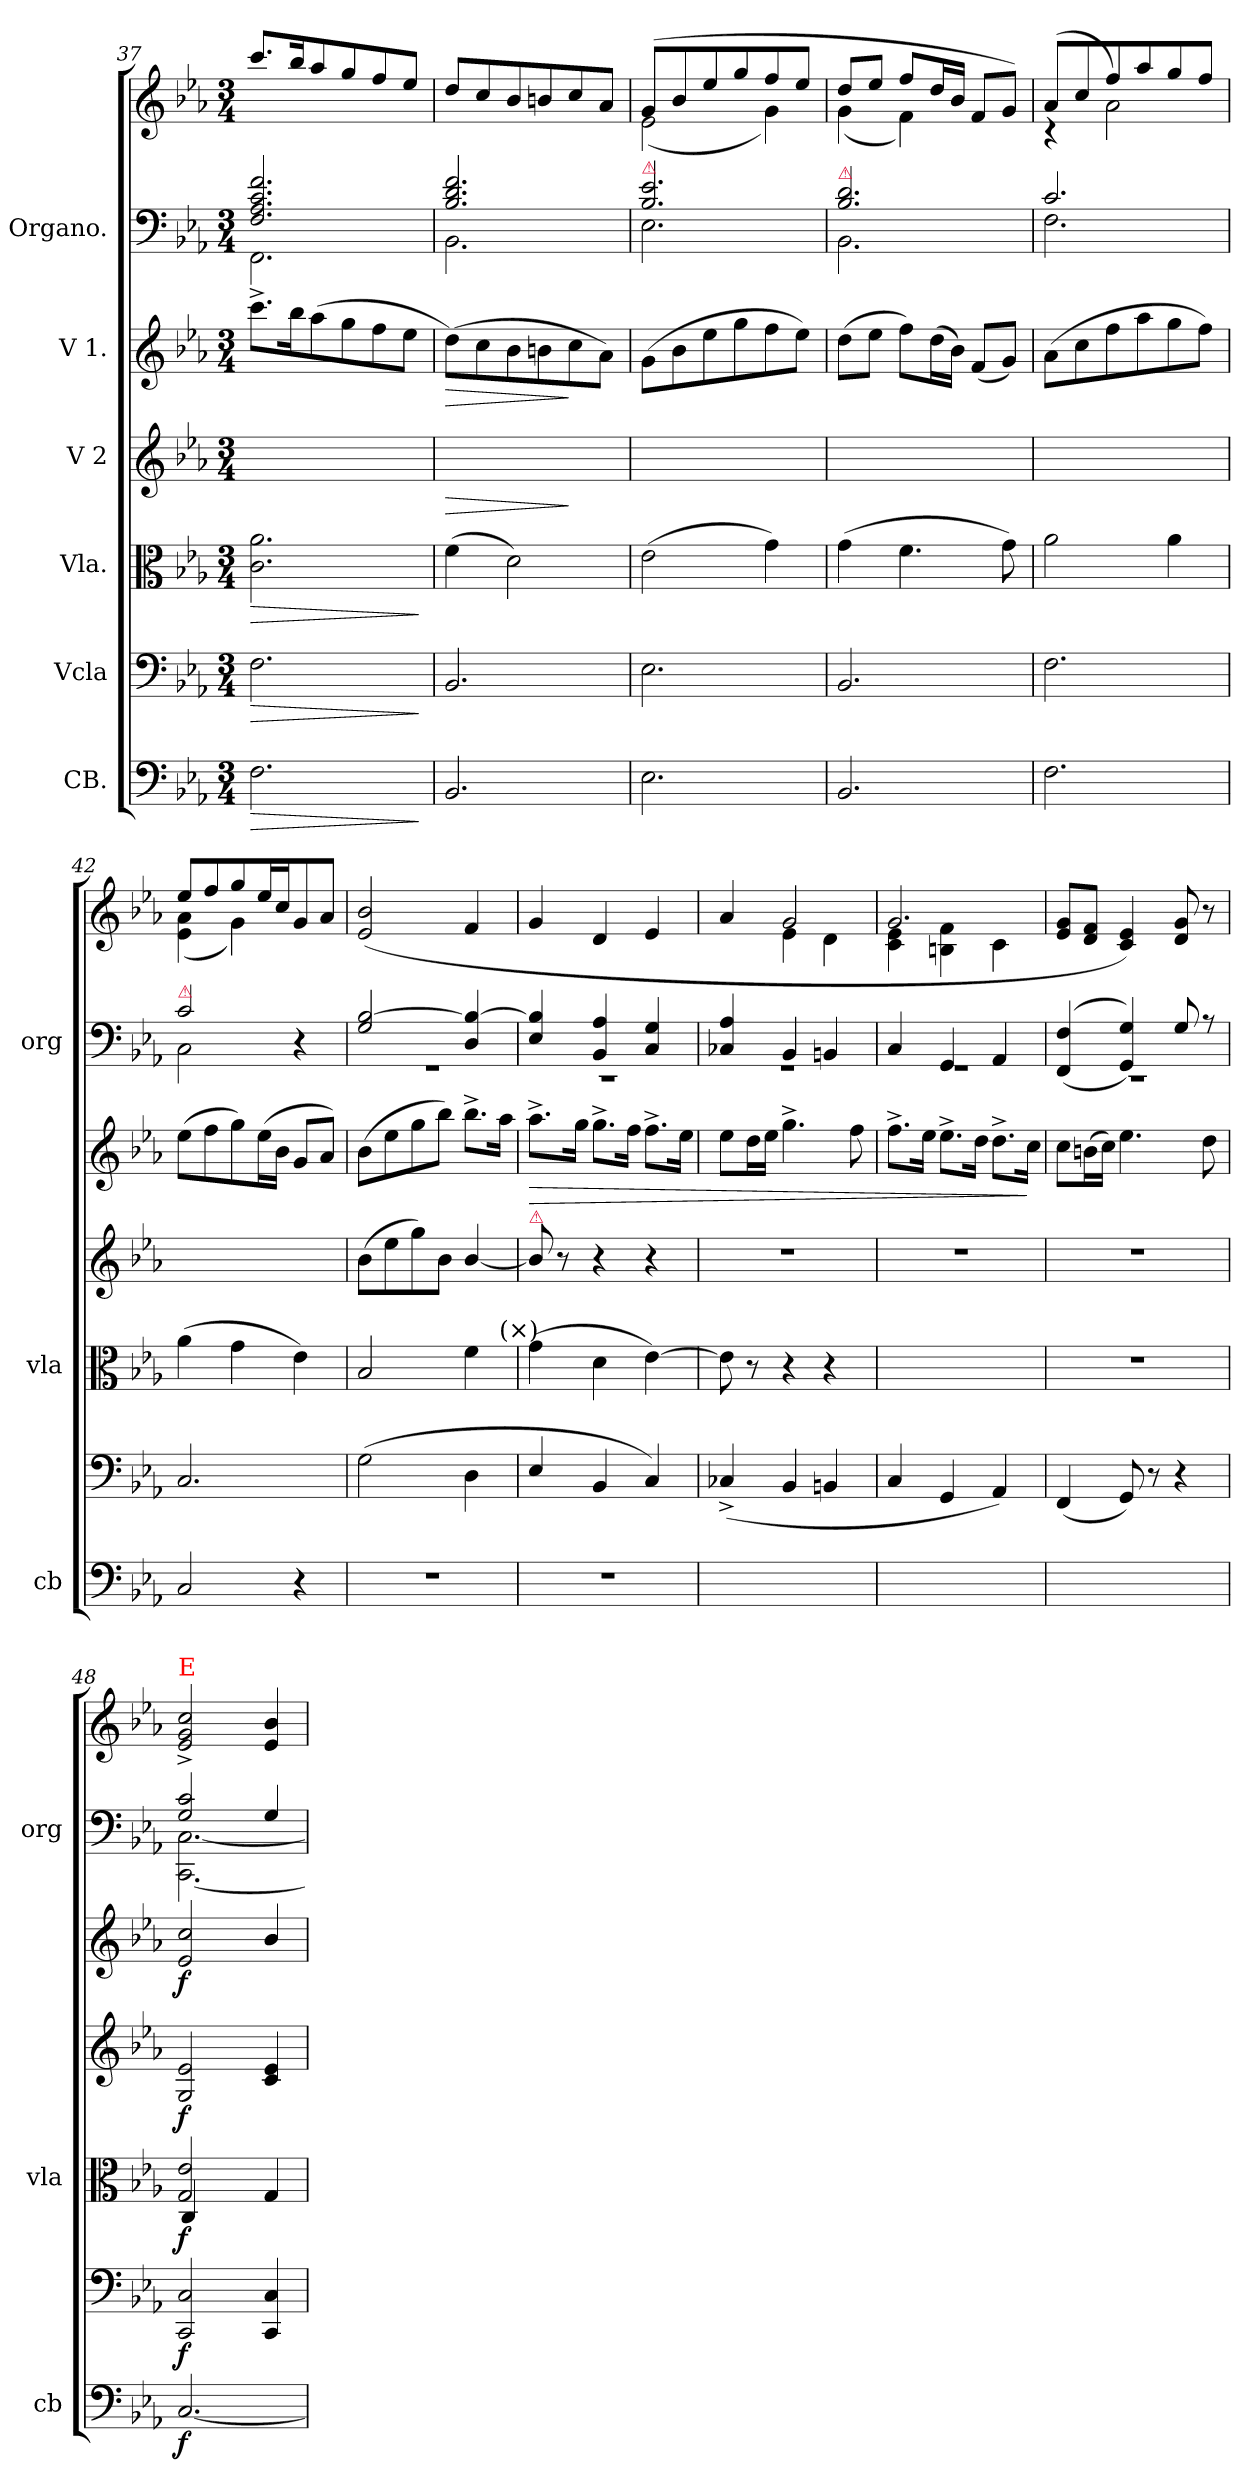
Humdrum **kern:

**kern	**dynam	**kern	**dynam	**kern	**dynam	**kern	**dynam	**kern	**dynam	**kern	**kern
*part6	*part6	*part5	*part5	*part4	*part4	*part3	*part3	*part2	*part2	*part1	*part1
*staff7	*staff7	*staff6	*staff6	*staff5	*staff5	*staff4	*staff4	*staff3	*staff3	*staff2	*staff1
*I"CB.	*	*I"Vcla	*	*I"Vla.	*	*I"V 2	*	*I"V 1.	*	*I"Organo.	*
*I'cb	*	*	*	*I'vla	*	*	*	*	*	*I'org	*
*clefF4	*	*clefF4	*	*clefC3	*	*clefG2	*	*clefG2	*	*clefF4	*clefG2
*k[b-e-a-]	*	*k[b-e-a-]	*	*k[b-e-a-]	*	*k[b-e-a-]	*	*k[b-e-a-]	*	*k[b-e-a-]	*k[b-e-a-]
*E-:	*	*E-:	*	*E-:	*	*E-:	*	*E-:	*	*E-:	*E-:
*M3/4	*	*M3/4	*	*M3/4	*	*M3/4	*	*M3/4	*	*M3/4	*M3/4
=37	=37	=37	=37	=37	=37	=37	=37	=37	=37	=37	=37
!	!	!	!	!	!	!	!	!	!	!LO:TX:a:color=crimson:t=⚠	!
!	!LO:HP:b	!	!LO:HP:b	!	!LO:HP:b	!	!	!	!	!	!
*	*	*	*	*	*	*	*	*	*	*^	*
2.F\	>	2.F\	>	2.c\ 2.a-\	>	8.ccc^>\Lyy	.	8.ccc^>\L	.	2.F/ 2.A-/ 2.c/ 2.f/	2.FF\	8.ccc/L
.	.	.	.	.	.	16bb-\Kyy	.	16bb-\K	.	.	.	16bb-/K
.	.	.	.	.	.	8aa-\yy	.	(>8aa-\	.	.	.	8aa-/
.	.	.	.	.	.	8gg\yy	.	8gg\	.	.	.	8gg/
.	.	.	.	.	.	8ff\yy	.	8ff\	.	.	.	8ff/
.	.	.	.	.	.	8ee-\Jyy	.	8ee-\J	.	.	.	8ee-/J
*	*	*	*	*	*	*	*	*	*	*v	*v	*
.	]	.	]	.	]	.	.	.	.	.	.
=38	=38	=38	=38	=38	=38	=38	=38	=38	=38	=38	=38
!	!	!	!	!	!	!	!	!	!	!LO:TX:a:color=crimson:t=⚠	!
!	!	!	!	!	!	!	!LO:HP:b	!	!LO:HP:b	!	!
*	*	*	*	*	*	*	*	*	*	*^	*
2.BB-/	.	2.BB-/	.	(>4f\	.	8dd\Lyy	>	(8dd\L)	>	2.B-/ 2.d/ 2.f/	2.BB-\	8dd/L
.	.	.	.	.	.	8cc\yy	.	8cc\	.	.	.	8cc/
.	.	.	.	2d\)	.	8b-\yy	.	8b-\	.	.	.	8b-/
.	.	.	.	.	.	8bn\yy	.	8bn\	.	.	.	8bn/
.	.	.	.	.	.	8cc\yy	]	8cc\	]	.	.	8cc/
.	.	.	.	.	.	8a-\Jyy	.	8a-\J)	.	.	.	8a-/J
=39	=39	=39	=39	=39	=39	=39	=39	=39	=39	=39	=39	=39
*	*	*	*	*	*	*	*	*	*	*	*	*^
!	!	!	!	!	!	!	!	!	!	!LO:TX:a:color=crimson:t=⚠	!	!	!
2.E-\	.	2.E-\	.	(>2e-\	.	8g\Lyy	.	(>8g\L	.	2.B-/ 2.e-/	2.E-\	(8g/L	(>2e-\
.	.	.	.	.	.	8b-\yy	.	8b-\	.	.	.	8b-/	.
.	.	.	.	.	.	8ee-\yy	.	8ee-\	.	.	.	8ee-/	.
.	.	.	.	.	.	8gg\yy	.	8gg\	.	.	.	8gg/	.
.	.	.	.	4g\)	.	8ff\yy	.	8ff\	.	.	.	8ff/	4g\)
.	.	.	.	.	.	8ee-\Jyy	.	8ee-\J)	.	.	.	8ee-/J	.
=40	=40	=40	=40	=40	=40	=40	=40	=40	=40	=40	=40	=40	=40
!	!	!	!	!	!	!	!	!	!	!LO:TX:a:color=crimson:t=⚠	!	!	!
2.BB-/	.	2.BB-/	.	(>4g\	.	8dd\Lyy	.	(>8dd\L	.	2.B-/ 2.d/	2.BB-\	8dd/L	(>4g\
.	.	.	.	.	.	8ee-\Jyy	.	8ee-\J	.	.	.	8ee-/J	.
.	.	.	.	4.f\	.	8ff\Lyy	.	8ff\L)	.	.	.	8ff/L	4f\)
.	.	.	.	.	.	16dd\Lyy	.	(>16dd\L	.	.	.	16dd/L	.
.	.	.	.	.	.	16b-\JJyy	.	16b-\JJ)	.	.	.	16b-/JJ	.
.	.	.	.	.	.	8f/Lyy	.	(<8f/L	.	.	.	8f/L	4rcyy
.	.	.	.	8g\)	.	8g/Jyy	.	8g/J)	.	.	.	8g/J)	.
=41	=41	=41	=41	=41	=41	=41	=41	=41	=41	=41	=41	=41	=41
2.F\	.	2.F\	.	2a-\	.	8a-\Lyy	.	(>8a-\L	.	2.c/	2.F\	(>8a-/L	4rc
.	.	.	.	.	.	8cc\yy	.	8cc\	.	.	.	8cc/	.
.	.	.	.	.	.	8ff\yy	.	8ff\	.	.	.	8ff/	2a-\)
.	.	.	.	.	.	8aa-\yy	.	8aa-\	.	.	.	8aa-/	.
.	.	.	.	4a-\	.	8gg\yy	.	8gg\	.	.	.	8gg/	.
.	.	.	.	.	.	8ff\Jyy	.	8ff\J)	.	.	.	8ff/J	.
=42	=42	=42	=42	=42	=42	=42	=42	=42	=42	=42	=42	=42	=42
!	!	!	!	!	!	!	!	!	!	!LO:TX:a:color=crimson:t=⚠	!	!	!
2C/	.	2.C/	.	(>4a-\	.	8ee-\Lyy	.	(>8ee-\L	.	2c/	2C\	8ee-/L	(>4e-\ 4a-\
.	.	.	.	.	.	8ff\yy	.	8ff\	.	.	.	8ff/	.
.	.	.	.	4g\	.	8gg\yy	.	8gg\)	.	.	.	8gg/	4g\)
.	.	.	.	.	.	16ee-\Lyy	.	(>16ee-\L	.	.	.	16ee-/L	.
.	.	.	.	.	.	16b-\JJyy	.	16b-\JJ	.	.	.	16cc/J	.
4r	.	.	.	4e-\)	.	8g/Lyy	.	8g/L	.	4rcyy	4r	8g/	4rcyy
.	.	.	.	.	.	8a-/Jyy	.	8a-/J)	.	.	.	8a-/J	.
*	*	*	*	*	*	*	*	*	*	*	*	*v	*v
=43	=43	=43	=43	=43	=43	=43	=43	=43	=43	=43	=43	=43
*	*	*	*	*^	*	*	*	*	*	*	*	*
2.r	.	(>2G\	.	2B-/	2ryy	.	(>8b-\L	.	(>8b-\L	.	2G/ [>2B-/	2.r	(>2e-/ 2b-/
.	.	.	.	.	.	.	8ee-\	.	8ee-\	.	.	.	.
.	.	.	.	.	.	.	8gg\)	.	8gg\	.	.	.	.
.	.	.	.	.	.	.	8b-\J	.	8bb-\J)	.	.	.	.
.	.	4D\	.	4f\	8.ryy	.	[4b-/	.	8.bb-^>\L	.	4D/ 4B-_/	.	4f/
!	!	!	!	!	!LO:TX:a:t=(×)	!	!	!	!	!	!	!	!
.	.	.	.	.	16ryy	.	.	.	16aa-\Jk	.	.	.	.
=44	=44	=44	=44	=44	=44	=44	=44	=44	=44	=44	=44	=44	=44
!	!	!	!	!	!	!	!	!	!LO:TX:b:i:color=crimson:t=⚠	!	!	!	!
!	!	!	!	!LO:TX:a:color=crimson:t=⚠	!	!	!	!	!	!	!	!	!
!	!	!	!	!	!	!	!	!	!	!LO:HP:b	!	!	!
*	*	*	*	*v	*v	*	*	*	*	*	*	*	*
2.r	.	4E-/	.	(>4g\	.	8b-/]	.	8.aa-^>\L	>	4E-/ 4B-]/	2.r	4g/
.	.	.	.	.	.	8r	.	.	.	.	.	.
.	.	.	.	.	.	.	.	16gg\Jk	.	.	.	.
.	.	4BB-/	.	4d\	.	4r	.	8.gg^>\L	.	4BB-/ 4A-/	.	4d/
.	.	.	.	.	.	.	.	16ff\Jk	.	.	.	.
.	.	4C/)	.	[4e-\)	.	4r	.	8.ff^>\L	.	4C/ 4G/	.	4e-/
.	.	.	.	.	.	.	.	16ee-\Jk	.	.	.	.
=45	=45	=45	=45	=45	=45	=45	=45	=45	=45	=45	=45	=45
*	*	*	*	*	*	*	*	*	*	*	*	*^
2.ryy	.	(<4C-X^</	.	8e-\]	.	2.r	.	8ee-\L	.	4C-X/ 4A-/	2.rGG	4a-/	4rcyy
.	.	.	.	8r	.	.	.	16dd\L	.	.	.	.	.
.	.	.	.	.	.	.	.	16ee-\JJ	.	.	.	.	.
.	.	4BB-/	.	4r	.	.	.	4.gg^>\	.	4BB-/	.	2g/	4e-\
.	.	4BBn/	.	4r	.	.	.	.	.	4BBn/	.	.	4d\
.	.	.	.	.	.	.	.	8ff\	.	.	.	.	.
=46	=46	=46	=46	=46	=46	=46	=46	=46	=46	=46	=46	=46	=46
2.ryy	.	4C/	.	2.ryy	.	2.r	.	8.ff^>\L	.	4C/	2.rGG	2.g/	4c\ 4e-\
.	.	.	.	.	.	.	.	16ee-\Jk	.	.	.	.	.
.	.	4GG/	.	.	.	.	.	8.ee-^>\L	.	4GG/	.	.	4Bn\ 4f\
.	.	.	.	.	.	.	.	16dd\Jk	.	.	.	.	.
.	.	4AA-/)	.	.	.	.	.	8.dd^>\L	.	4AA-/	.	.	4c\
.	.	.	.	.	.	.	.	16cc\Jk	]	.	.	.	.
*	*	*	*	*	*	*	*	*	*	*	*	*v	*v
=47	=47	=47	=47	=47	=47	=47	=47	=47	=47	=47	=47	=47
2.ryy	.	(<4FF/	.	2.r	.	2.r	.	8cc\L	.	(<(>4FF/ 4F/	2.rEE	8e-/ 8g/L
.	.	.	.	.	.	.	.	(>16bn\L	.	.	.	8d/ 8f/J
.	.	.	.	.	.	.	.	16cc\JJ)	.	.	.	.
.	.	8GG/)	.	.	.	.	.	4.ee-\	.	4GG/ 4G/))	.	4c/ 4e-/)
.	.	8r	.	.	.	.	.	.	.	.	.	.
.	.	4r	.	.	.	.	.	.	.	8G/	.	8d/ 8g/
.	.	.	.	.	.	.	.	8dd\	.	8r	.	8r
=48	=48	=48	=48	=48	=48	=48	=48	=48	=48	=48	=48	=48
*	*	*	*	*^	*	*	*	*	*	*	*	*
!	!	!	!	!	!	!	!	!	!	!	!	!	!LO:TX:a:color=red:t=E
!	!LO:DY:b	!	!LO:DY:b	!	!	!LO:DY:b	!	!LO:DY:b	!	!LO:DY:b	!	!	!
[2.C/	f	2CC/ 2C/	f	2G/ 2e-/	4C/	f	2G/ 2e-/	f	2e-/ 2cc/	f	2G/ 2c/	[2.CC\ [2.C\	2e-^</ 2g^</ 2cc^</
.	.	.	.	.	4rDyy	.	.	.	.	.	.	.	.
.	.	4CC/ 4C/	.	4G/	4rDyy	.	4c/ 4e-/	.	4b-/	.	4G/	.	4e-/ 4b-/
*	*	*	*	*v	*v	*	*	*	*	*	*v	*v	*
=	=	=	=	=	=	=	=	=	=	=	=
*-	*-	*-	*-	*-	*-	*-	*-	*-	*-	*-	*-
